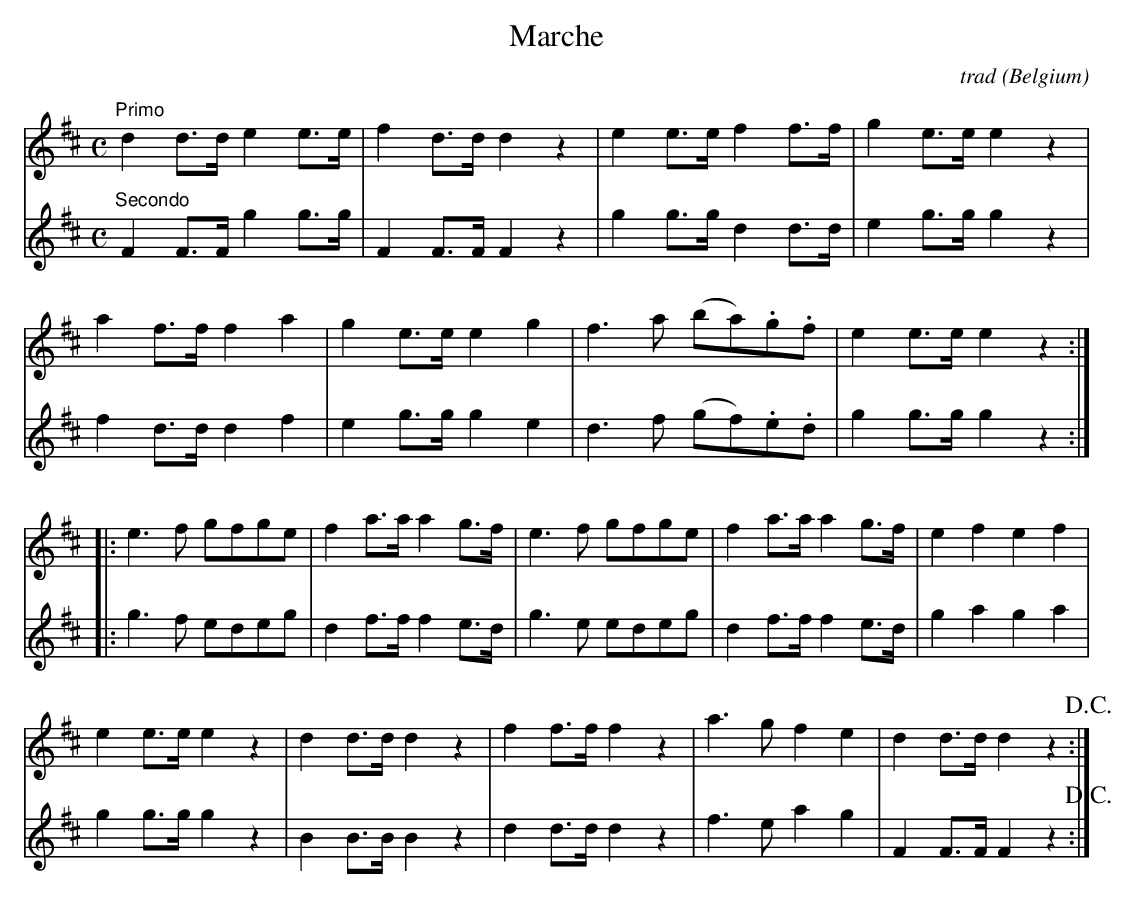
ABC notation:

X:1
T:Marche
C:trad
O:Belgium
M:C
K:Dmaj
L:1/8
[V:1]"Primo"
d2d>d e2e>e|f2d>d d2z2|e2e>e f2f>f|g2e>e e2z2|
a2f>f f2a2|g2e>e e2g2|f2>a2 (ba).g.f|e2e>e e2z2:|
|:e2>f2 gfge|f2a>a a2g>f|e2>f2 gfge|f2a>a a2g>f|e2f2 e2f2|
e2e>e e2z2|d2d>d d2z2|f2f>f f2z2|a2>g2 f2e2|d2d>d d2z2!D.C.!:|]
[V:2]"Secondo"
F2F>F g2g>g|F2F>F F2z2|g2g>g d2d>d|e2g>g g2z2|
f2d>d d2f2|e2g>g g2e2|d2>f2 (gf).e.d|g2g>g g2z2:|
|:g2>f2 edeg|d2f>f f2e>d|g2>e2 edeg|d2f>f f2e>d|g2a2 g2a2|
g2g>g g2z2|B2B>B B2z2|d2d>d d2z2|f2>e2 a2g2|F2F>F F2z2!D.C.!:|]
